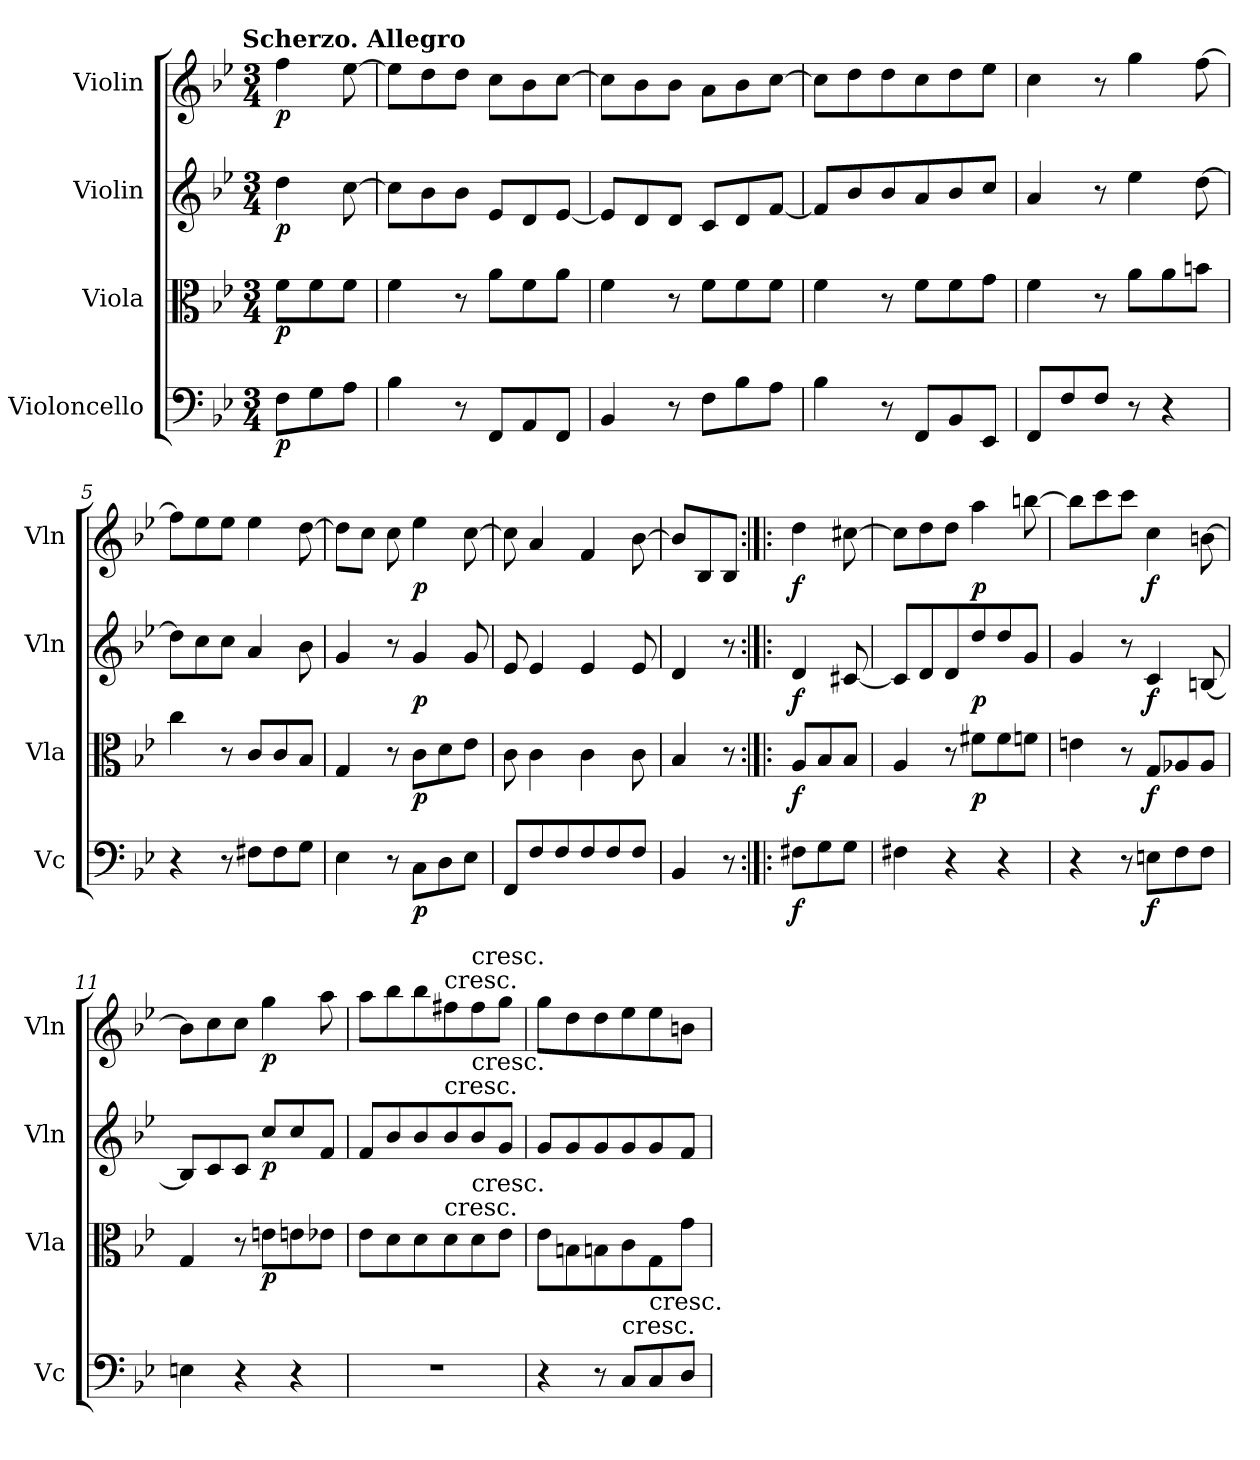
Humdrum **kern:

**kern	**dynam	**kern	**dynam	**kern	**dynam	**kern	**dynam
*part4	*part4	*part3	*part3	*part2	*part2	*part1	*part1
*staff4	*staff4	*staff3	*staff3	*staff2	*staff2	*staff1	*staff1
*I"Violoncello	*	*I"Viola	*	*I"Violin	*	*I"Violin	*
*I'Vc	*	*I'Vla	*	*I'Vln	*	*I'Vln	*
*clefF4	*	*clefC3	*	*clefG2	*	*clefG2	*
*k[b-e-]	*	*k[b-e-]	*	*k[b-e-]	*	*k[b-e-]	*
*B-:	*	*B-:	*	*B-:	*	*B-:	*
!!LO:TX:omd:t=Scherzo. Allegro
*M3/4	*	*M3/4	*	*M3/4	*	*M3/4	*
*MM144	*	*MM144	*	*MM144	*	*MM144	*
=	=	=	=	=	=	=	=
8F\L	p	8f\L	p	4dd\	p	4ff\	p
8G\	.	8f\	.	.	.	.	.
8A\J	.	8f\J	.	[8cc\	.	[8ee-\	.
=1	=1	=1	=1	=1	=1	=1	=1
4B-\	.	4f\	.	8cc\L]	.	8ee-\L]	.
.	.	.	.	8b-\	.	8dd\	.
8r	.	8r	.	8b-\J	.	8dd\J	.
8FF/L	.	8a\L	.	8e-/L	.	8cc\L	.
8AA/	.	8f\	.	8d/	.	8b-\	.
8FF/J	.	8a\J	.	[8e-/J	.	[8cc\J	.
=2	=2	=2	=2	=2	=2	=2	=2
4BB-/	.	4f\	.	8e-/L]	.	8cc\L]	.
.	.	.	.	8d/	.	8b-\	.
8r	.	8r	.	8d/J	.	8b-\J	.
8F\L	.	8f\L	.	8c/L	.	8a\L	.
8B-\	.	8f\	.	8d/	.	8b-\	.
8A\J	.	8f\J	.	[8f/J	.	[8cc\J	.
=3	=3	=3	=3	=3	=3	=3	=3
4B-\	.	4f\	.	8f/L]	.	8cc\L]	.
.	.	.	.	8b-/	.	8dd\	.
8r	.	8r	.	8b-/	.	8dd\	.
8FF/L	.	8f\L	.	8a/	.	8cc\	.
8BB-/	.	8f\	.	8b-/	.	8dd\	.
8EE-/J	.	8g\J	.	8cc/J	.	8ee-\J	.
=4	=4	=4	=4	=4	=4	=4	=4
8FF/L	.	4f\	.	4a/	.	4cc\	.
8F/	.	.	.	.	.	.	.
8F/J	.	8r	.	8r	.	8r	.
8r	.	8a\L	.	4ee-\	.	4gg\	.
4r	.	8a\	.	.	.	.	.
.	.	8bn\J	.	[8dd\	.	[8ff\	.
=5	=5	=5	=5	=5	=5	=5	=5
4r	.	4cc\	.	8dd\L]	.	8ff\L]	.
.	.	.	.	8cc\	.	8ee-\	.
8r	.	8r	.	8cc\J	.	8ee-\J	.
8F#X\L	.	8c/L	.	4a/	.	4ee-\	.
8F#\	.	8c/	.	.	.	.	.
8G\J	.	8B-/J	.	8b-\	.	[8dd\	.
=6	=6	=6	=6	=6	=6	=6	=6
4E-\	.	4G/	.	4g/	.	8dd\L]	.
.	.	.	.	.	.	8cc\J	.
8r	.	8r	.	8r	.	8cc\	.
8C\L	p	8c\L	p	4g/	p	4ee-\	p
8D\	.	8d\	.	.	.	.	.
8E-\J	.	8e-\J	.	8g/	.	[8cc\	.
=7	=7	=7	=7	=7	=7	=7	=7
8FF/L	.	8c\	.	8e-/	.	8cc\]	.
8F/	.	4c\	.	4e-/	.	4a/	.
8F/	.	.	.	.	.	.	.
8F/	.	4c\	.	4e-/	.	4f/	.
8F/	.	.	.	.	.	.	.
8F/J	.	8c\	.	8e-/	.	[8b-\	.
=8	=8	=8	=8	=8	=8	=8	=8
4BB-/	.	4B-/	.	4d/	.	8b-/L]	.
.	.	.	.	.	.	8B-/	.
8r	.	8r	.	8r	.	8B-/J	.
=:|!|:	=:|!|:	=:|!|:	=:|!|:	=:|!|:	=:|!|:	=:|!|:	=:|!|:
8F#X\L	f	8A/L	f	4d/	f	4dd\	f
8G\	.	8B-/	.	.	.	.	.
8G\J	.	8B-/J	.	[8c#X/	.	[8cc#X\	.
=9	=9	=9	=9	=9	=9	=9	=9
4F#X\	.	4A/	.	8c#/L]	.	8cc#\L]	.
.	.	.	.	8d/	.	8dd\	.
4r	.	8r	.	8d/	.	8dd\J	.
.	.	8f#X\L	p	8dd/	p	4aa\	p
4r	.	8f#\	.	8dd/	.	.	.
.	.	8fn\J	.	8g/J	.	[8bbn\	.
=10	=10	=10	=10	=10	=10	=10	=10
4r	.	4en\	.	4g/	.	8bb\L]	.
.	.	.	.	.	.	8ccc\	.
8r	.	8r	.	8r	.	8ccc\J	.
8En\L	f	8G/L	f	4c/	f	4cc\	f
8F\	.	8A-X/	.	.	.	.	.
8F\J	.	8A-/J	.	[8Bn/	.	[8bn\	.
=11	=11	=11	=11	=11	=11	=11	=11
4En\	.	4G/	.	8B/L]	.	8b\L]	.
.	.	.	.	8c/	.	8cc\	.
4r	.	8r	.	8c/J	.	8cc\J	.
.	.	8en\L	p	8cc/L	p	4gg\	p
4r	.	8en\	.	8cc/	.	.	.
.	.	8e-X\J	.	8f/J	.	8aa\	.
=12	=12	=12	=12	=12	=12	=12	=12
2.r	.	8e-\L	.	8f/L	.	8aa\L	.
.	.	8d\	.	8b-/	.	8bb-\	.
.	.	8d\	.	8b-/	.	8bb-\	.
!	!	!	!	!	!	!LO:TX:t=cresc.	!
!	!	!	!	!LO:TX:t=cresc.	!	!	!
!	!	!LO:TX:t=cresc.	!	!	!	!	!
.	.	8d\	.	8b-/	.	8ff#X\	.
!	!	!	!	!	!	!LO:TX:t=cresc.	!
!	!	!	!	!LO:TX:t=cresc.	!	!	!
!	!	!LO:TX:t=cresc.	!	!	!	!	!
.	.	8d\	.	8b-/	.	8ff#\	.
.	.	8e-\J	.	8g/J	.	8gg\J	.
=13	=13	=13	=13	=13	=13	=13	=13
4r	.	8e-\L	.	8g/L	.	8gg\L	.
.	.	8Bn\	.	8g/	.	8dd\	.
8r	.	8Bn\	.	8g/	.	8dd\	.
!LO:TX:t=cresc.	!	!	!	!	!	!	!
8C/L	.	8c\	.	8g/	.	8ee-\	.
!LO:TX:t=cresc.	!	!	!	!	!	!	!
8C/	.	8G\	.	8g/	.	8ee-\	.
8D/J	.	8g\J	.	8f/J	.	8bn\J	.
=	=	=	=	=	=	=	=
*-	*-	*-	*-	*-	*-	*-	*-
